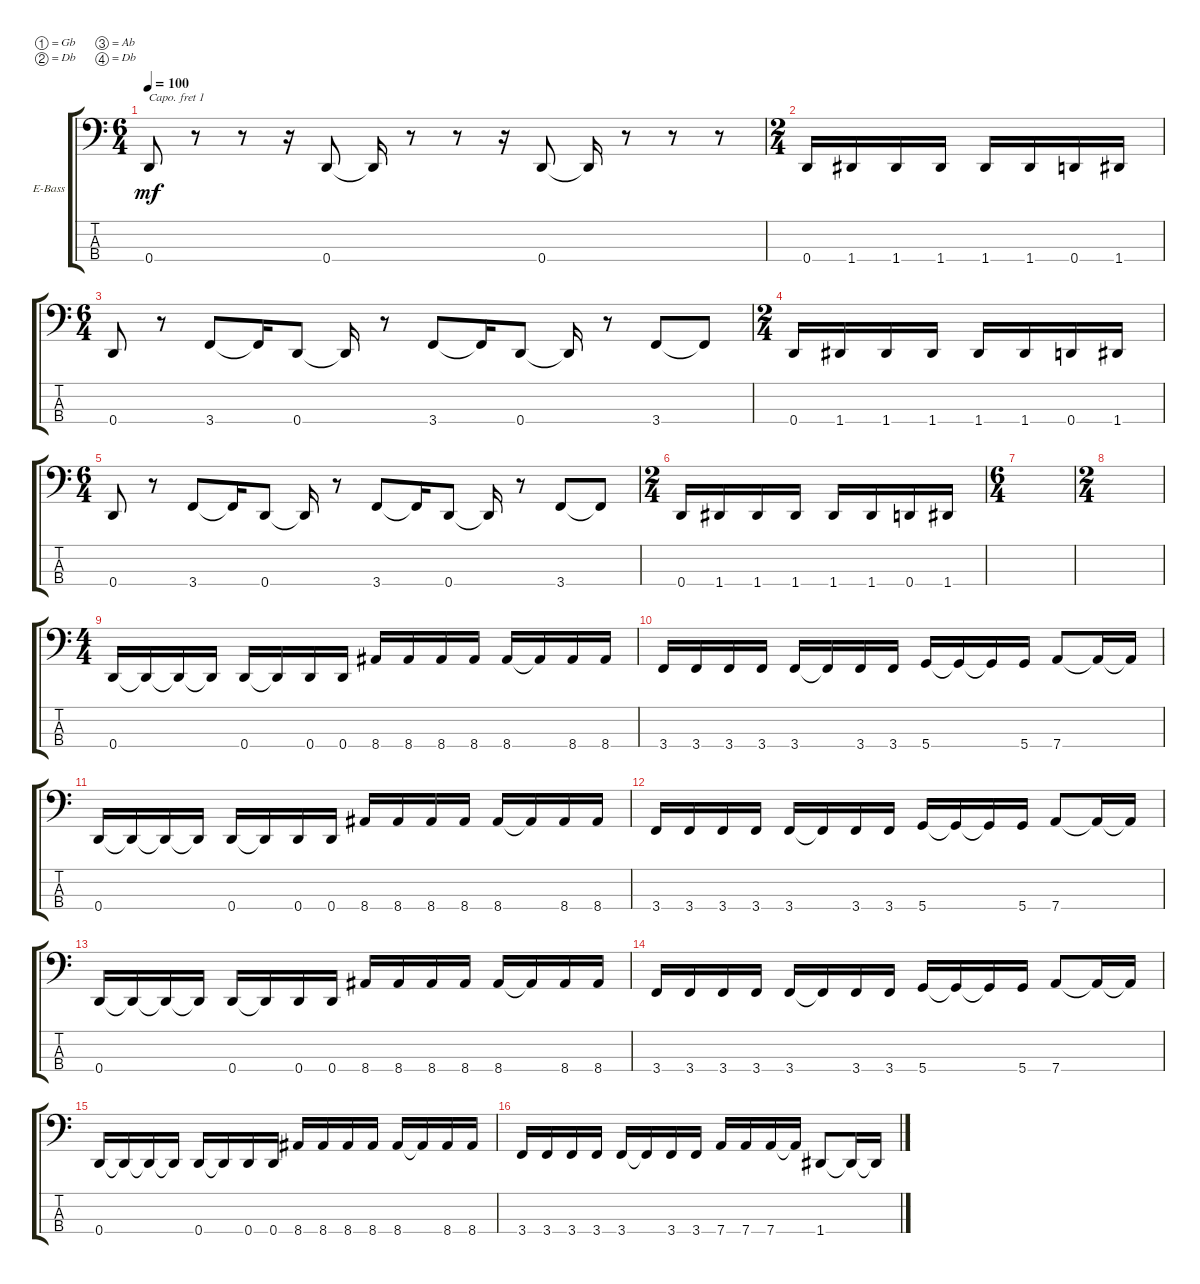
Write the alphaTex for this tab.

\bracketExtendMode groupsimilarinstruments
\firstSystemTrackNameOrientation horizontal
\otherSystemsTrackNameOrientation horizontal
\track ("Electric Bass" "E-Bass") {instrument electricbassfinger}
\staff {score tabs}
\capo 1
\tuning (Gb2 Db2 Ab1 Db1)
\ts (6 4)
\tempo 100
\clef f4
\ks c
0.4.8{dy mf} r.8 r.8 r.16 0.4.8 0.4{t}.16 r.8 r.8 r.16 0.4.8 0.4{t}.16 r.8 r.8 r.8 |
\ts (2 4)
0.4.16 1.4.16 1.4.16 1.4.16 1.4.16 1.4.16 0.4.16 1.4.16 |
\ts (6 4)
0.4.8 r.8 3.4.8 3.4{t}.16 0.4.8 0.4{t}.16 r.8 3.4.8 3.4{t}.16 0.4.8 0.4{t}.16 r.8 3.4.8 3.4{t}.8 |
\ts (2 4)
0.4.16 1.4.16 1.4.16 1.4.16 1.4.16 1.4.16 0.4.16 1.4.16 |
\ts (6 4)
0.4.8 r.8 3.4.8 3.4{t}.16 0.4.8 0.4{t}.16 r.8 3.4.8 3.4{t}.16 0.4.8 0.4{t}.16 r.8 3.4.8 3.4{t}.8 |
\ts (2 4)
0.4.16 1.4.16 1.4.16 1.4.16 1.4.16 1.4.16 0.4.16 1.4.16 |
\ts (6 4)
|
\ts (2 4)
|
\ts (4 4)
0.4.16 0.4{t}.16 0.4{t}.16 0.4{t}.16 0.4.16 0.4{t}.16 0.4.16 0.4.16 8.4.16 8.4.16 8.4.16 8.4.16 8.4.16 8.4{t}.16 8.4.16 8.4.16 |
3.4.16 3.4.16 3.4.16 3.4.16 3.4.16 3.4{t}.16 3.4.16 3.4.16 5.4.16 5.4{t}.16 5.4{t}.16 5.4.16 7.4.8 7.4{t}.16 7.4{t}.16 |
0.4.16 0.4{t}.16 0.4{t}.16 0.4{t}.16 0.4.16 0.4{t}.16 0.4.16 0.4.16 8.4.16 8.4.16 8.4.16 8.4.16 8.4.16 8.4{t}.16 8.4.16 8.4.16 |
3.4.16 3.4.16 3.4.16 3.4.16 3.4.16 3.4{t}.16 3.4.16 3.4.16 5.4.16 5.4{t}.16 5.4{t}.16 5.4.16 7.4.8 7.4{t}.16 7.4{t}.16 |
0.4.16 0.4{t}.16 0.4{t}.16 0.4{t}.16 0.4.16 0.4{t}.16 0.4.16 0.4.16 8.4.16 8.4.16 8.4.16 8.4.16 8.4.16 8.4{t}.16 8.4.16 8.4.16 |
3.4.16 3.4.16 3.4.16 3.4.16 3.4.16 3.4{t}.16 3.4.16 3.4.16 5.4.16 5.4{t}.16 5.4{t}.16 5.4.16 7.4.8 7.4{t}.16 7.4{t}.16 |
0.4.16 0.4{t}.16 0.4{t}.16 0.4{t}.16 0.4.16 0.4{t}.16 0.4.16 0.4.16 8.4.16 8.4.16 8.4.16 8.4.16 8.4.16 8.4{t}.16 8.4.16 8.4.16 |
3.4.16 3.4.16 3.4.16 3.4.16 3.4.16 3.4{t}.16 3.4.16 3.4.16 7.4.16 7.4.16 7.4.16 7.4{t}.16 1.4.8 1.4{t}.16 1.4{t}.16
